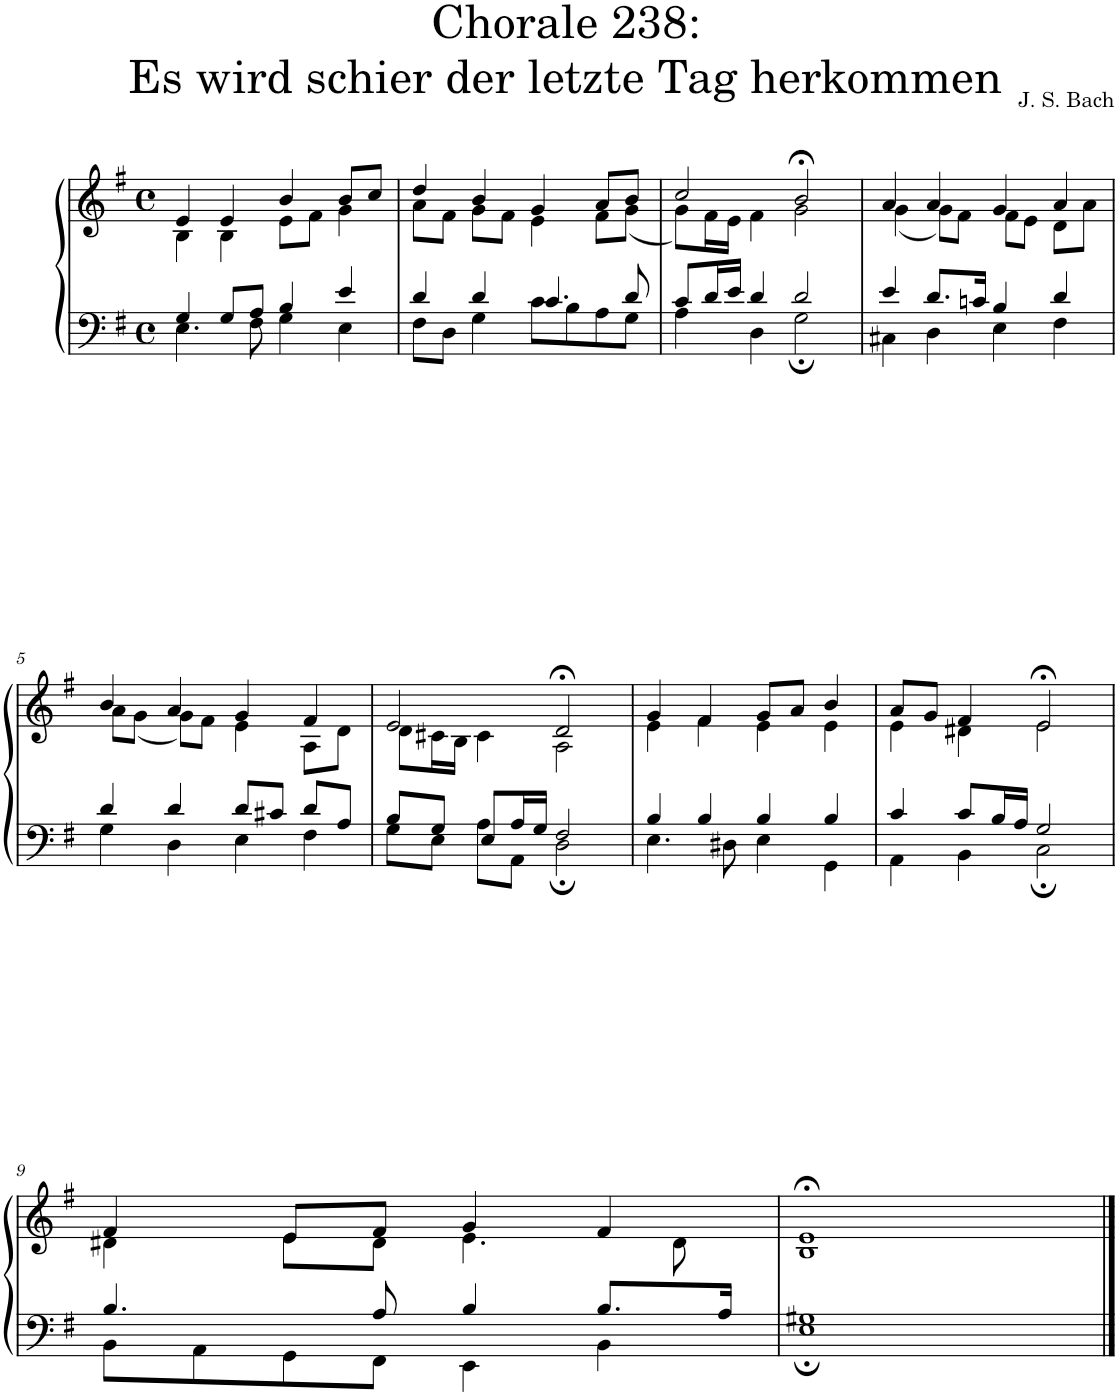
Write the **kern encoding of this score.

**kern	**kern
*part1	*part1
*staff2	*staff1
*I"S,A	*
*clefF4	*clefG2
*k[f#]	*k[f#]
*M4/4	*M4/4
*met(c)	*met(c)
=1	=1
*^	*^
4G/	4.E\	4e/	4B\
8G/L	.	4e/	4B\
8A/J	8F#\	.	.
4B/	4G\	4b/	8e\L
.	.	.	8f#\J
4e/	4E\	8b/L	4g\
.	.	8cc/J	.
=2	=2	=2	=2
4d/	8F#\L	4dd/	8a\L
.	8D\J	.	8f#\J
4d/	4G\	4b/	8g\L
.	.	.	8f#\J
4.c/	8c\L	4g/	4e\
.	8B\	.	.
.	8A\	8a/L	8f#\L
8d/	8G\J	8b/J	(<8g\J
=3	=3	=3	=3
8c/L	4A\	2cc/	8g\L)
16d/L	.	.	16f#\L
16e/JJ	.	.	16e\JJ
4d/	4D\	.	4f#\
2d/	2G;\	2b;</	2g\
=4	=4	=4	=4
4e/	4C#X\	4a/	(<4g\
8.d/L	4D\	4a/	8g\L)
.	.	.	8f#\J
16cn/Jk	.	.	.
4B/	4E\	4g/	8f#\L
.	.	.	8e\J
4d/	4F#\	4a/	8d\L
.	.	.	8a\J
!!LO:LB:g=z	!!
=5	=5	=5	=5
4d/	4G\	4b/	8a\L
.	.	.	(<8g\J
4d/	4D\	4a/	8g\L)
.	.	.	8f#\J
8d/L	4E\	4g/	4e\
8c#X/J	.	.	.
8d/L	4F#\	4f#/	8A\L
8A/J	.	.	8d\J
=6	=6	=6	=6
8B/L	8G\L	2e/	8d\L
8G/J	8E\J	.	16c#X\L
.	.	.	16B\JJ
8E/L	8A\L	.	4c#\
16A/L	8AA\J	.	.
16G/JJ	.	.	.
2F#/	2D;\	2d;</	2A\
=7	=7	=7	=7
4B/	4.E\	4g/	4e\
4B/	.	4f#/	4f#\
.	8D#X\	.	.
4B/	4E\	8g/L	4e\
.	.	8a/J	.
4B/	4GG\	4b/	4e\
=8	=8	=8	=8
4c/	4AA\	8a/L	4e\
.	.	8g/J	.
8c/L	4BB\	4f#/	4d#X\
16B/L	.	.	.
16A/JJ	.	.	.
2G/	2C;\	2e;</	2e\
!!LO:LB:g=z	!!
=9	=9	=9	=9
4.B/	8BB\L	4f#/	4d#X\
.	8AA\	.	.
.	8GG\	8e/L	8e\L
8A/	8FF#\J	8f#/J	8d#\J
4B/	4EE\	4g/	4.e\
8.B/L	4BB\	4f#/	.
.	.	.	8d#\
16A/Jk	.	.	.
=10	=10	=10	=10
1G#X	1E;	1e;<	1B
*v	*v	*	*
*	*v	*v
==	==
*-	*-
